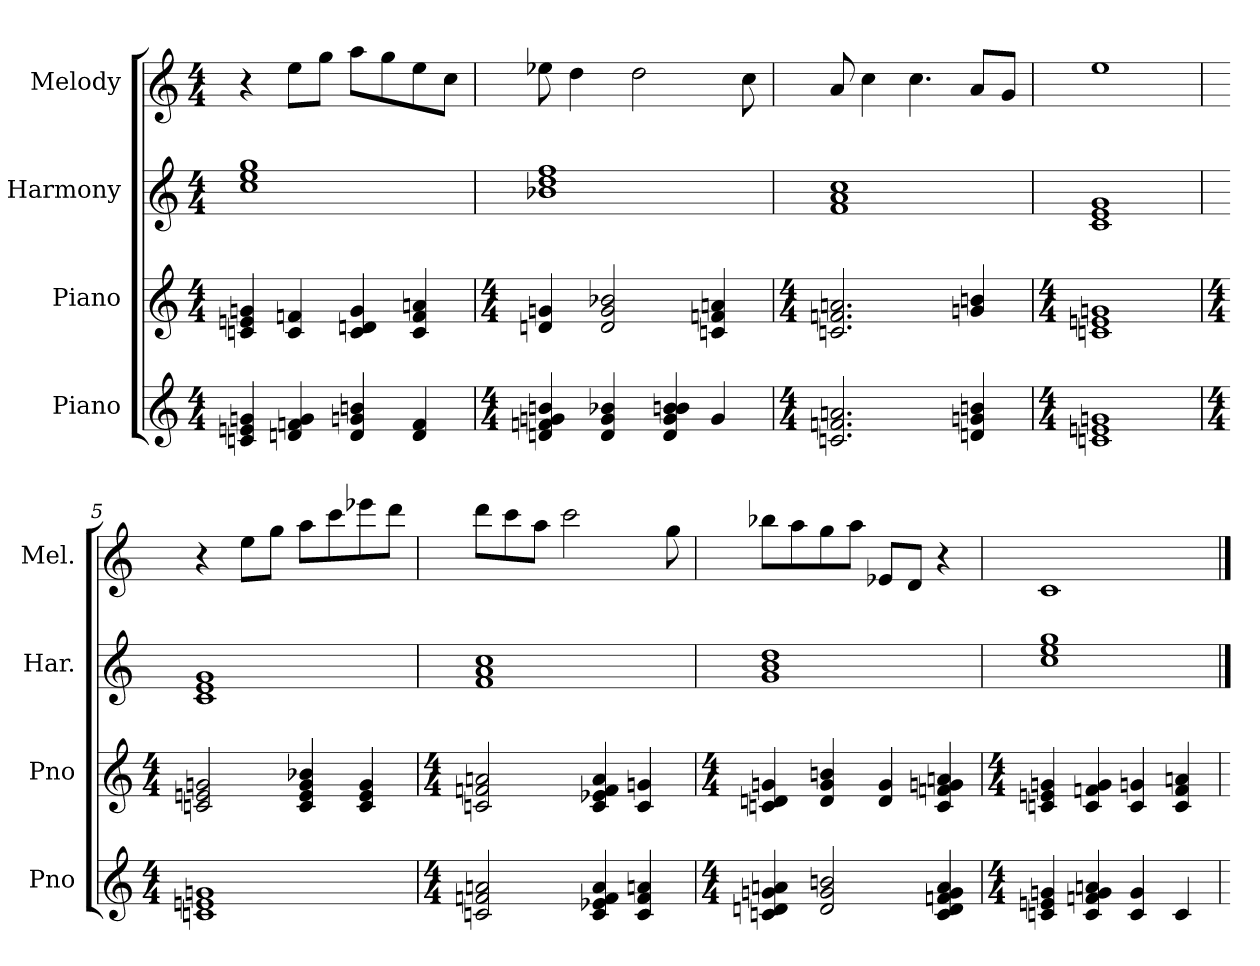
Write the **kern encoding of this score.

**kern	**kern	**kern	**kern
*part4	*part3	*part2	*part1
*staff4	*staff3	*staff2	*staff1
*I"Piano	*I"Piano	*I"Harmony	*I"Melody
*I'Pno	*I'Pno	*I'Har.	*I'Mel.
*	*	*clefG2	*clefG2
*	*	*k[]	*k[]
*M4/4	*M4/4	*M4/4	*M4/4
=1	=1	=1	=1
4cn 4en 4gn	4cn 4en 4gn	1cc 1ee 1gg	4r
4dn 4fn 4g	4c 4fn	.	8ee\L
.	.	.	8gg\J
4d 4gn 4bn	4c 4dn 4g	.	8aa\L
.	.	.	8gg\
4d 4f	4c 4f 4an	.	8ee\
.	.	.	8cc\J
=2	=2	=2	=2
*M4/4	*M4/4	*	*
4dn 4fn 4gn 4bn	4dn 4gn	1b-X 1dd 1ff	8ee-X\
.	.	.	4dd\
4d 4g 4b-X	2d 2g 2b-X	.	.
.	.	.	2dd\
4d 4g 4b- 4bn	.	.	.
4g	4cn 4fn 4an	.	.
.	.	.	8cc\
=3	=3	=3	=3
*M4/4	*M4/4	*	*
2.cn 2.fn 2.an	2.cn 2.fn 2.an	1f 1a 1cc	8a/
.	.	.	4cc\
.	.	.	4.cc\
4dn 4gn 4bn	4gn 4bn	.	8a/L
.	.	.	8g/J
=4	=4	=4	=4
*M4/4	*M4/4	*	*
1cn 1en 1gn	1cn 1en 1gn	1c 1e 1g	1ee
=5	=5	=5	=5
*M4/4	*M4/4	*	*
1cn 1en 1gn	2cn 2en 2gn	1c 1e 1g	4r
.	.	.	8ee\L
.	.	.	8gg\J
.	4c 4e 4g 4b-X	.	8aa\L
.	.	.	8ccc\
.	4c 4e 4g	.	8eee-X\
.	.	.	8ddd\J
=6	=6	=6	=6
*M4/4	*M4/4	*	*
2cn 2fn 2an	2cn 2fn 2an	1f 1a 1cc	8ddd\L
.	.	.	8ccc\
.	.	.	8aa\J
.	.	.	2ccc\
4c 4e-X 4f 4a	4c 4e-X 4f 4a	.	.
4c 4f 4an	4c 4gn	.	.
.	.	.	8gg\
!!LO:LB:g=z
=7	=7	=7	=7
*M4/4	*M4/4	*	*
4cn 4dn 4gn 4an	4cn 4dn 4gn	1g 1b 1dd	8bb-X\L
.	.	.	8aa\
2d 2g 2bn	4d 4g 4bn	.	8gg\
.	.	.	8aa\J
.	4d 4g	.	8e-X/L
.	.	.	8d/J
4c 4d 4fn 4g 4a	4c 4fn 4gn 4an	.	4r
=8	=8	=8	=8
*M4/4	*M4/4	*	*
4cn 4en 4gn	4cn 4en 4gn	1cc 1ee 1gg	1c
4c 4fn 4g 4an	4c 4fn 4g	.	.
4c 4g	4c 4gn	.	.
4c	4c 4f 4an	.	.
=	=	==	==
*-	*-	*-	*-
